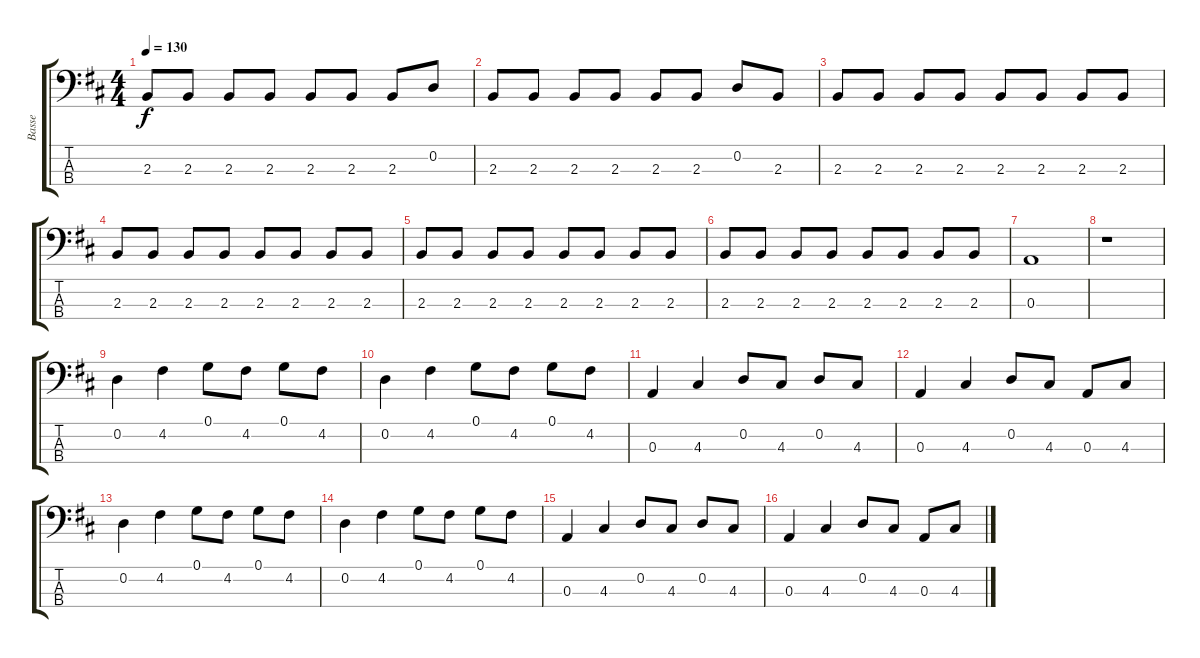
\track ("Basse" "Basse") {instrument electricbassfinger}
\staff {score tabs}
\tuning (G2 D2 A1 E1) {hide}
\ts (4 4)
\tempo 130
\clef f4
\ks d
2.3.8{dy f} 2.3.8 2.3.8 2.3.8 2.3.8 2.3.8 2.3.8 0.2.8 |
2.3.8 2.3.8 2.3.8 2.3.8 2.3.8 2.3.8 0.2.8 2.3.8 |
2.3.8 2.3.8 2.3.8 2.3.8 2.3.8 2.3.8 2.3.8 2.3.8 |
2.3.8 2.3.8 2.3.8 2.3.8 2.3.8 2.3.8 2.3.8 2.3.8 |
2.3.8 2.3.8 2.3.8 2.3.8 2.3.8 2.3.8 2.3.8 2.3.8 |
2.3.8 2.3.8 2.3.8 2.3.8 2.3.8 2.3.8 2.3.8 2.3.8 |
0.3.1 |
r.1 |
0.2.4 4.2.4 0.1.8 4.2.8 0.1.8 4.2.8 |
0.2.4 4.2.4 0.1.8 4.2.8 0.1.8 4.2.8 |
0.3.4 4.3.4 0.2.8 4.3.8 0.2.8 4.3.8 |
0.3.4 4.3.4 0.2.8 4.3.8 0.3.8 4.3.8 |
0.2.4 4.2.4 0.1.8 4.2.8 0.1.8 4.2.8 |
0.2.4 4.2.4 0.1.8 4.2.8 0.1.8 4.2.8 |
0.3.4 4.3.4 0.2.8 4.3.8 0.2.8 4.3.8 |
0.3.4 4.3.4 0.2.8 4.3.8 0.3.8 4.3.8
